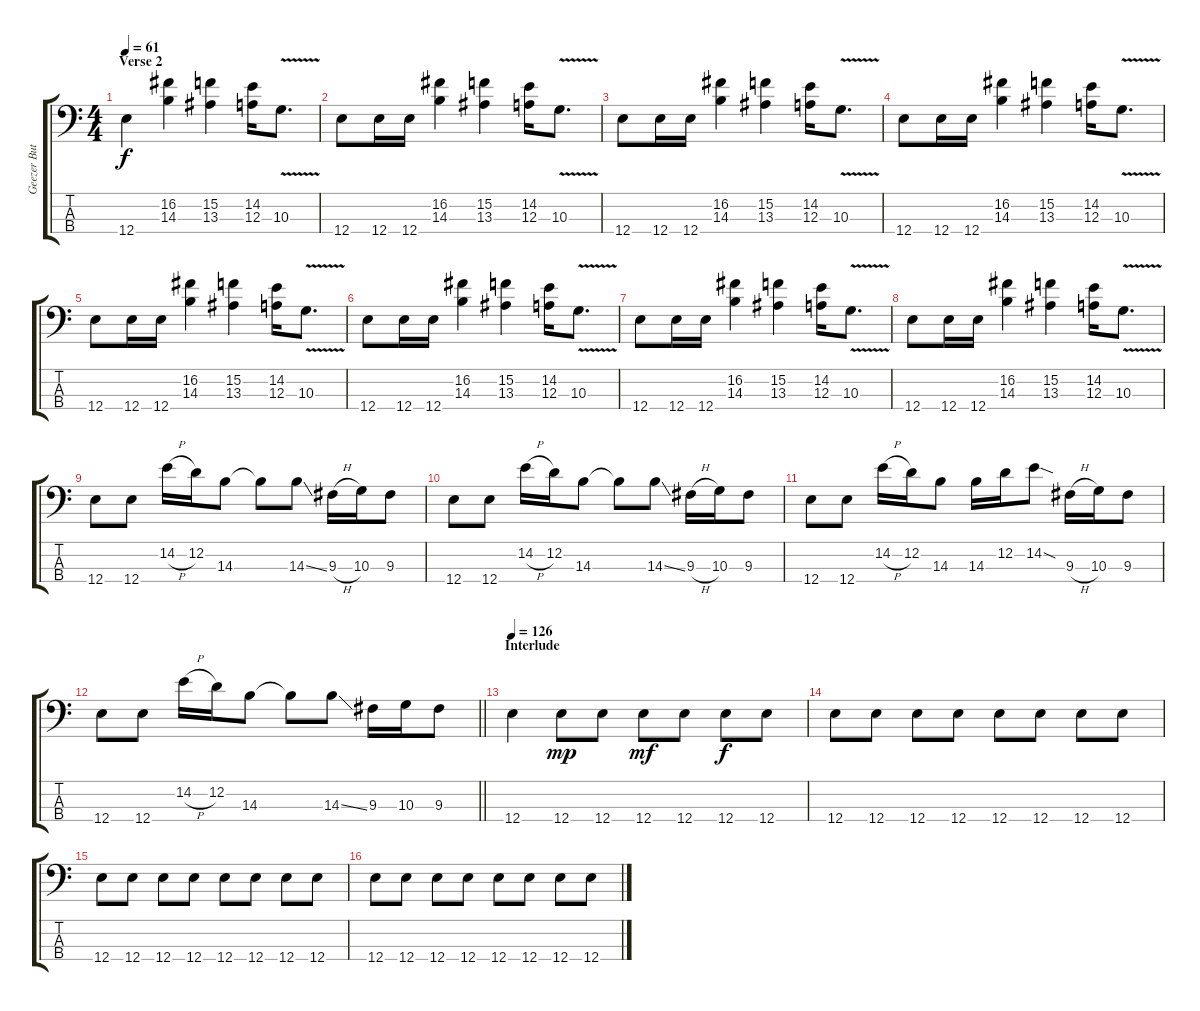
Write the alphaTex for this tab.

\track ("Geezer Butler" "Geezer But") {instrument electricbassfinger}
\staff {score tabs}
\tuning (G2 D2 A1 E1) {hide}
\ts (4 4)
\section ("" "Verse 2")
\tempo 61
\clef f4
\ks c
12.4.4{dy f} (16.2 14.3).4 (15.2 13.3).4 (14.2 12.3).16 10.3{v}.8{d} |
12.4.8 12.4.16 12.4.16 (16.2 14.3).4 (15.2 13.3).4 (14.2 12.3).16 10.3{v}.8{d} |
12.4.8 12.4.16 12.4.16 (16.2 14.3).4 (15.2 13.3).4 (14.2 12.3).16 10.3{v}.8{d} |
12.4.8 12.4.16 12.4.16 (16.2 14.3).4 (15.2 13.3).4 (14.2 12.3).16 10.3{v}.8{d} |
12.4.8 12.4.16 12.4.16 (16.2 14.3).4 (15.2 13.3).4 (14.2 12.3).16 10.3{v}.8{d} |
12.4.8 12.4.16 12.4.16 (16.2 14.3).4 (15.2 13.3).4 (14.2 12.3).16 10.3{v}.8{d} |
12.4.8 12.4.16 12.4.16 (16.2 14.3).4 (15.2 13.3).4 (14.2 12.3).16 10.3{v}.8{d} |
12.4.8 12.4.16 12.4.16 (16.2 14.3).4 (15.2 13.3).4 (14.2 12.3).16 10.3{v}.8{d} |
12.4.8 12.4.8 14.2{h}.16 12.2.16 14.3.8 14.3{t}.8 14.3{ss}.8 9.3{h}.16 10.3.16 9.3.8 |
12.4.8 12.4.8 14.2{h}.16 12.2.16 14.3.8 14.3{t}.8 14.3{ss}.8 9.3{h}.16 10.3.16 9.3.8 |
12.4.8 12.4.8 14.2{h}.16 12.2.16 14.3.8 14.3.16 12.2.16 14.2{sod}.8 9.3{h}.16 10.3.16 9.3.8 |
\barLineRight lightlight
12.4.8 12.4.8 14.2{h}.16 12.2.16 14.3.8 14.3{t}.8 14.3{ss}.8 9.3.16 10.3.16 9.3.8 |
\section ("" "Interlude")
\tempo 126
12.4.4 12.4.8{dy mp} 12.4.8 12.4.8{dy mf} 12.4.8 12.4.8{dy f} 12.4.8 |
12.4.8 12.4.8 12.4.8 12.4.8 12.4.8 12.4.8 12.4.8 12.4.8 |
12.4.8 12.4.8 12.4.8 12.4.8 12.4.8 12.4.8 12.4.8 12.4.8 |
12.4.8 12.4.8 12.4.8 12.4.8 12.4.8 12.4.8 12.4.8 12.4.8
